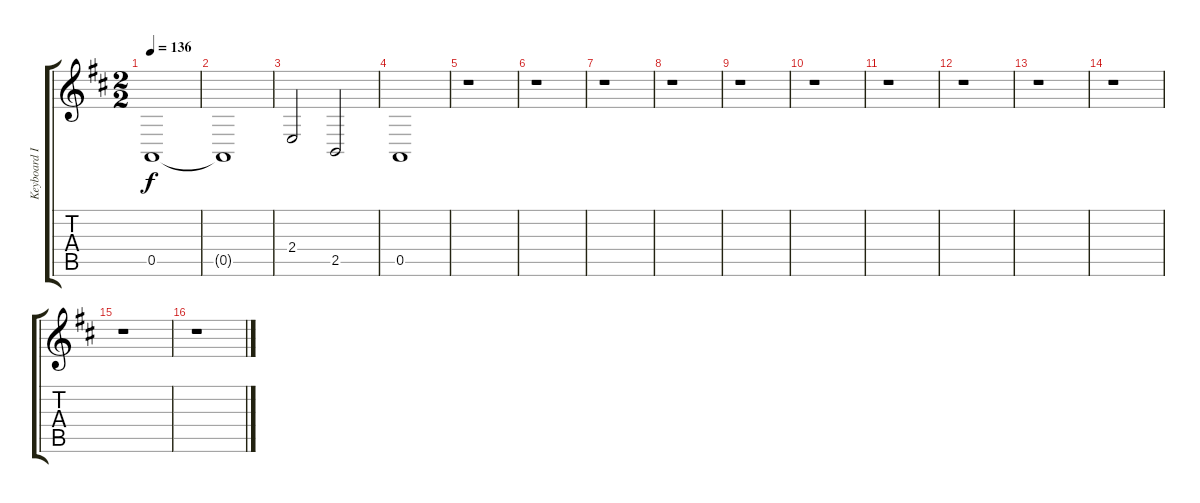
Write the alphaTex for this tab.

\track ("Keyboard II" "Keyboard I") {instrument ocarina}
\staff {score tabs}
\tuning (E4 B3 G3 D3 A2 E2) {hide}
\ts (2 2)
\tempo 136
\clef g2
\ks d
0.5.1{dy f} |
0.5{t}.1 |
2.4.2 2.5.2 |
0.5.1 |
r.1 |
r.1 |
r.1 |
r.1 |
r.1 |
r.1 |
r.1 |
r.1 |
r.1 |
r.1 |
r.1 |
r.1
